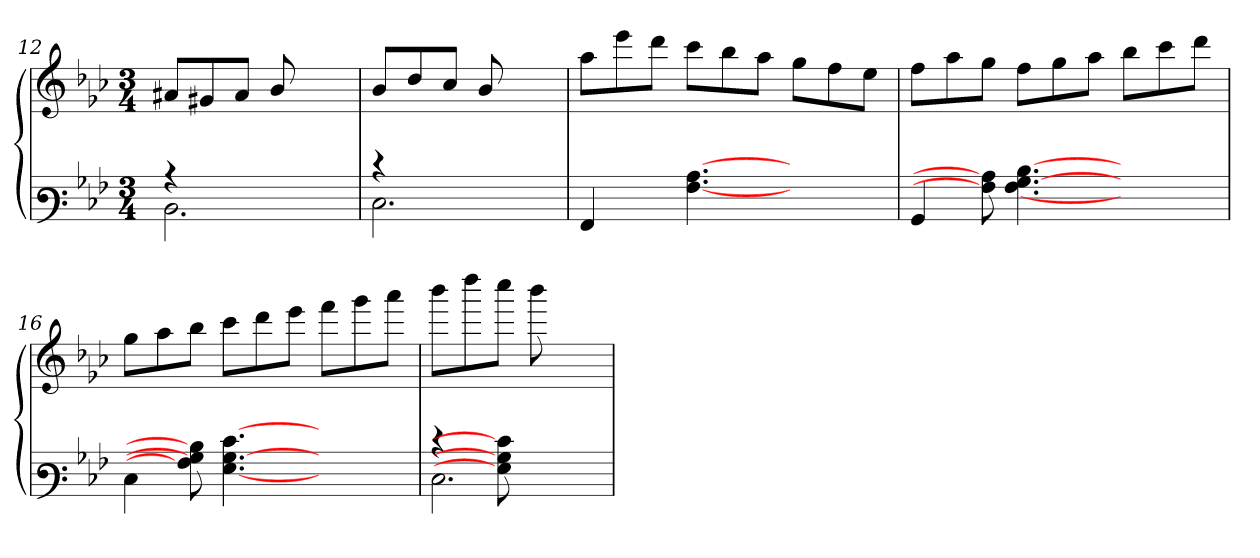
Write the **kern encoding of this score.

**kern	**kern
*part1	*part1
*staff2	*staff1
!!LO:LB:g=z
*clefF3	*clefG3
*k[b-e-a-]	*k[b-e-a-]
*M3/4	*M3/4
=12	=12
*^	*
4rc	2.D\	8f#X/L
.	.	8e#X/
2ryy	.	8f#/J
.	.	8g/L
.	.	4ryy
=13	=13	=13
4rd	2.E-\	8g/L
.	.	8b-/
2ryy	.	8a-/J
.	.	8g/L
.	.	4ryy
*v	*v	*
=14	=14
4AA-/	8ff\L
.	8ccc\
8ryy	8bb-\J
[4.A-\ [4.c\	8aa-\L
.	8gg\
.	8ff\J
4.ryy	8ee-\L
.	8dd\
.	8cc\J
=15	=15
4BB-/	8dd\L
.	8ff\
8A-\] 8c\]	8ee-\J
[4.A-\ [4.B-\ [4.d\	8dd\L
.	8ee-\
.	8ff\J
4.ryy	8gg\L
.	8aa-\
.	8bb-\J
!!LO:LB:g=z
=16	=16
4E-\	8ee-\L
.	8ff\
8A-\] 8B-\] 8d\]	8gg\J
[4.G\ [4.B-\ [4.e-\	8aa-\L
.	8bb-\
.	8ccc\J
4.ryy	8ddd\L
.	8eee-\
.	8fff\J
=17	=17
*^	*
4rd	2.E-\	8ggg\L
.	.	8bbb-\
8G\] 8B-\] 8e-\]	.	8aaa-\J
4.ryy	.	8ggg\L
.	.	4ryy
*v	*v	*
=	=
*-	*-
